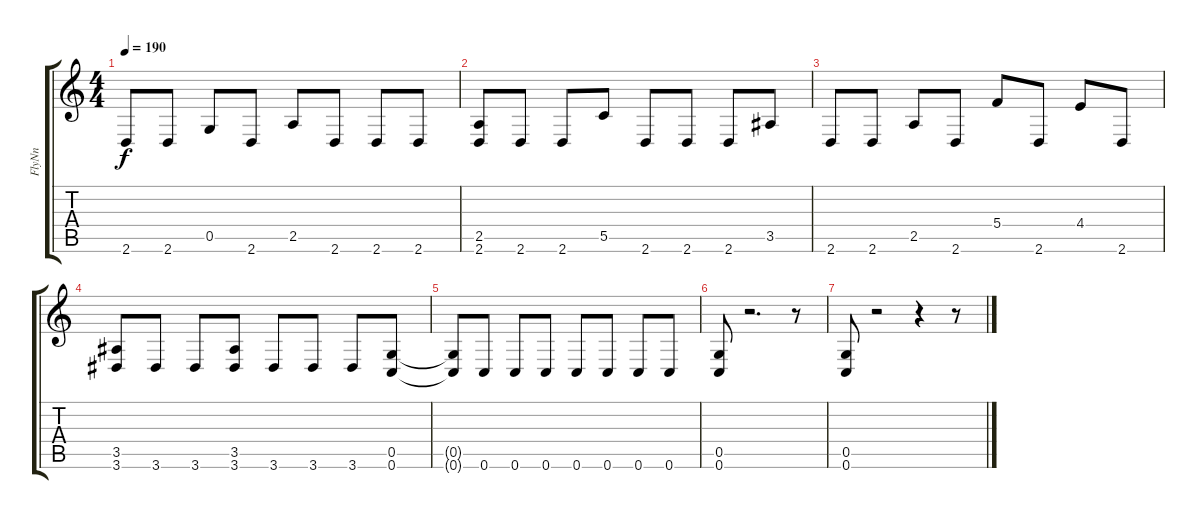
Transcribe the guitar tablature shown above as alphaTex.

\track ("FlyNn" "FlyNn") {instrument distortionguitar}
\staff {score tabs}
\tuning (D4 A3 F3 C3 G2 C2) {hide}
\ts (4 4)
\tempo 190
\clef g2
\ks c
2.6.8{dy f} 2.6.8 0.5.8 2.6.8 2.5.8 2.6.8 2.6.8 2.6.8 |
(2.5 2.6).8 2.6.8 2.6.8 5.5.8 2.6.8 2.6.8 2.6.8 3.5.8 |
2.6.8 2.6.8 2.5.8 2.6.8 5.4.8 2.6.8 4.4.8 2.6.8 |
(3.5 3.6).8 3.6.8 3.6.8 (3.5 3.6).8 3.6.8 3.6.8 3.6.8 (0.5 0.6).8 |
(0.5{t} 0.6{t}).8 0.6.8 0.6.8 0.6.8 0.6.8 0.6.8 0.6.8 0.6.8 |
(0.5 0.6).8 r.2{d} r.8 |
(0.5 0.6).8 r.2 r.4 r.8
